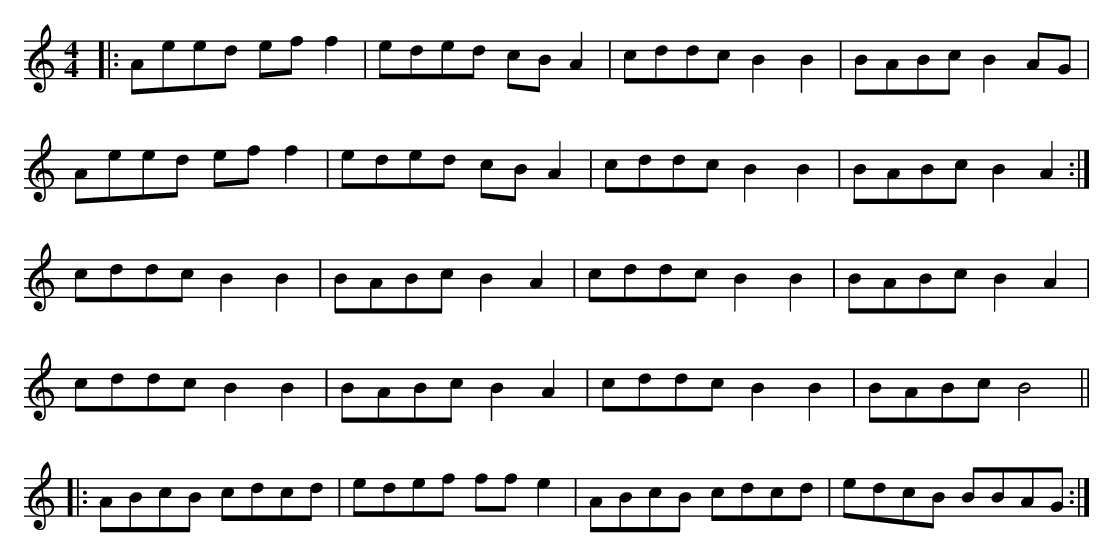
X:1
M:4/4
K:Amin
|:Aeed eff2|eded cBA2|cddc B2B2|BABc B2AG|
Aeed eff2|eded cBA2|cddc B2B2|BABc B2A2:|
cddc B2B2|BABc B2A2|cddc B2B2|BABc B2A2|
cddc B2B2|BABc B2A2|cddc B2B2|BABc B4||
|:ABcB cdcd|edef ffe2|ABcB cdcd|edcB BBAG:|
